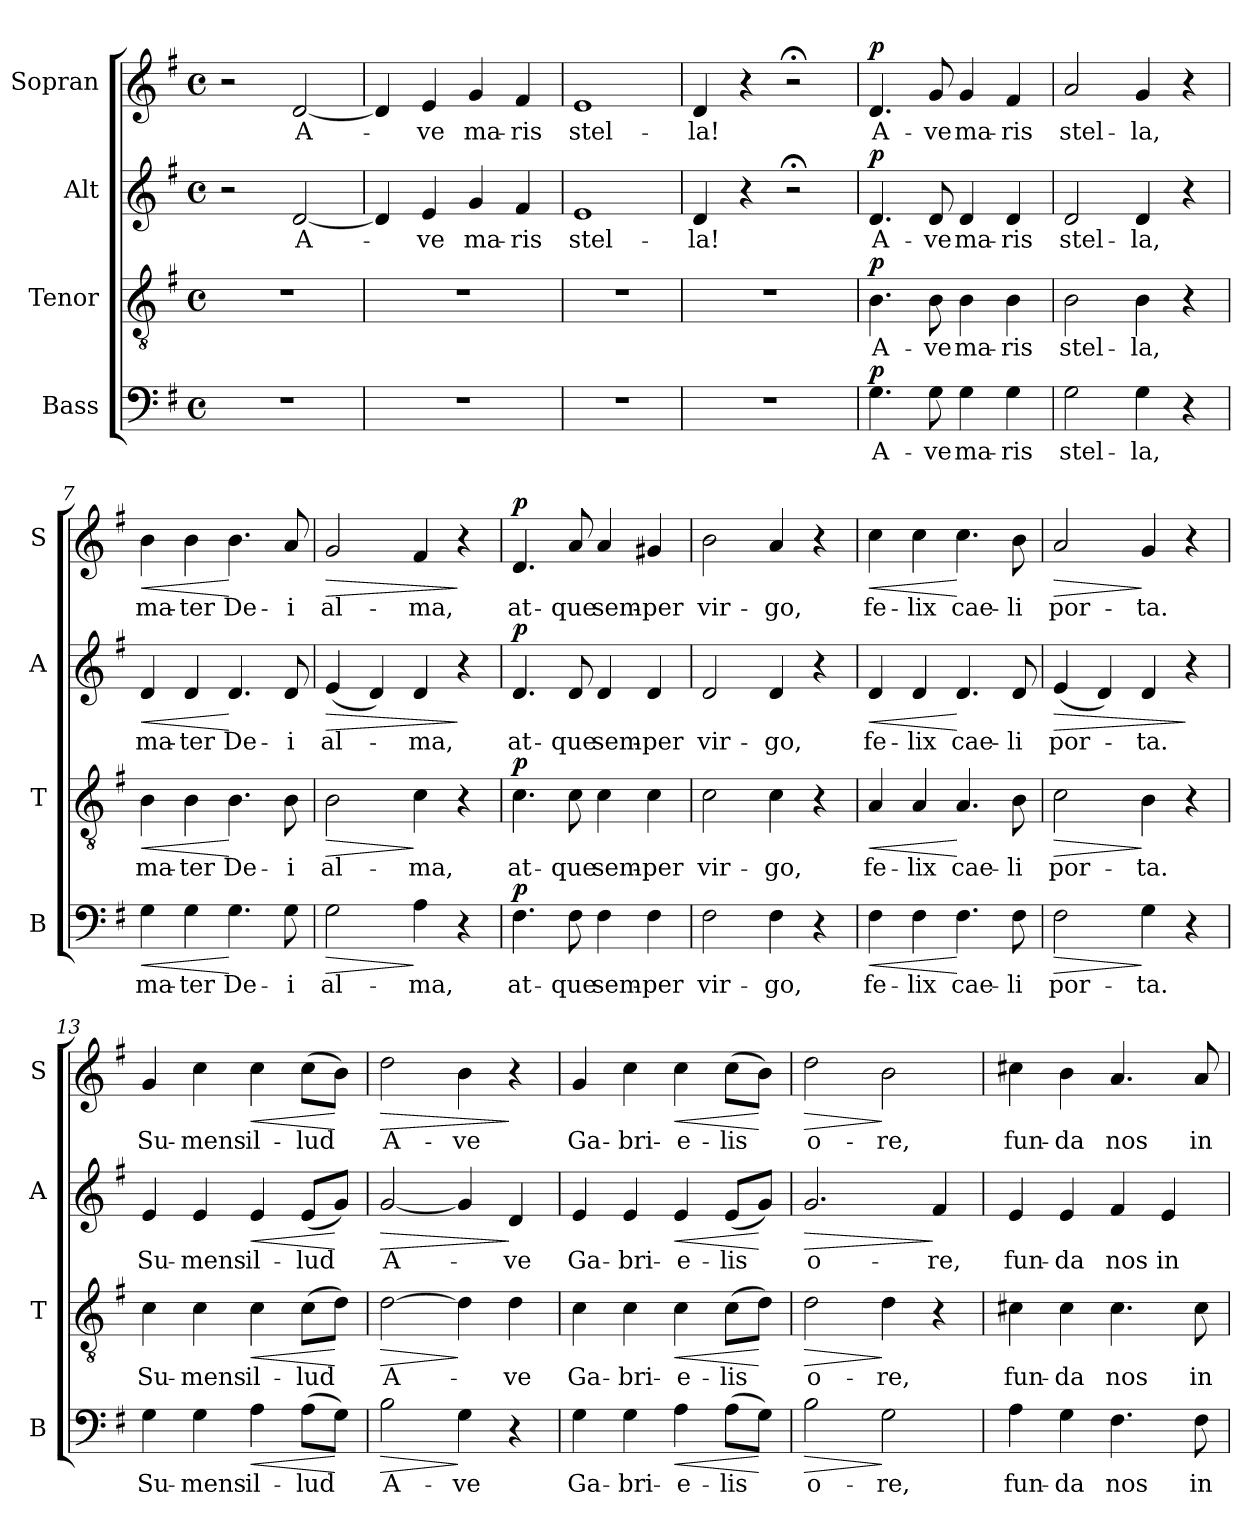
**kern	**text	**dynam	**kern	**text	**dynam	**kern	**text	**dynam	**kern	**text	**dynam
*part4	*part4	*part4	*part3	*part3	*part3	*part2	*part2	*part2	*part1	*part1	*part1
*staff4	*staff4	*staff4	*staff3	*staff3	*staff3	*staff2	*staff2	*staff2	*staff1	*staff1	*staff1
*I"Bass	*	*	*I"Tenor	*	*	*I"Alt	*	*	*I"Sopran	*	*
*I'B	*	*	*I'T	*	*	*I'A	*	*	*I'S	*	*
*clefF4	*	*	*clefGv2	*	*	*clefG2	*	*	*clefG2	*	*
*k[f#]	*	*	*k[f#]	*	*	*k[f#]	*	*	*k[f#]	*	*
*G:	*	*	*G:	*	*	*G:	*	*	*G:	*	*
*M4/4	*	*	*M4/4	*	*	*M4/4	*	*	*M4/4	*	*
*met(c)	*	*	*met(c)	*	*	*met(c)	*	*	*met(c)	*	*
*MM100	*	*	*MM100	*	*	*MM100	*	*	*MM100	*	*
=1	=1	=1	=1	=1	=1	=1	=1	=1	=1	=1	=1
1r	.	.	1r	.	.	2r	.	.	2r	.	.
!	!	!	!	!	!	!	!LO:LY:b	!	!	!LO:LY:b	!
.	.	.	.	.	.	[2d/	A-	.	[2d/	A-	.
=2	=2	=2	=2	=2	=2	=2	=2	=2	=2	=2	=2
1r	.	.	1r	.	.	4d/]	.	.	4d/]	.	.
!	!	!	!	!	!	!	!LO:LY:b	!	!	!LO:LY:b	!
.	.	.	.	.	.	4e/	-ve	.	4e/	-ve	.
!	!	!	!	!	!	!	!LO:LY:b	!	!	!LO:LY:b	!
.	.	.	.	.	.	4g/	ma-	.	4g/	ma-	.
!	!	!	!	!	!	!	!LO:LY:b	!	!	!LO:LY:b	!
.	.	.	.	.	.	4f#/	-ris	.	4f#/	-ris	.
=3	=3	=3	=3	=3	=3	=3	=3	=3	=3	=3	=3
!	!	!	!	!	!	!	!LO:LY:b	!	!	!LO:LY:b	!
1r	.	.	1r	.	.	1e	stel-	.	1e	stel-	.
=4	=4	=4	=4	=4	=4	=4	=4	=4	=4	=4	=4
!	!	!	!	!	!	!	!LO:LY:b	!	!	!LO:LY:b	!
1r	.	.	1r	.	.	4d/	-la!	.	4d/	-la!	.
.	.	.	.	.	.	4r	.	.	4r	.	.
.	.	.	.	.	.	2r;<	.	.	2r;<	.	.
=5	=5	=5	=5	=5	=5	=5	=5	=5	=5	=5	=5
!	!LO:LY:b	!LO:DY:a	!	!LO:LY:b	!LO:DY:a	!	!LO:LY:b	!LO:DY:a	!	!LO:LY:b	!LO:DY:a
4.G\	A-	p	4.B\	A-	p	4.d/	A-	p	4.d/	A-	p
!	!LO:LY:b	!	!	!LO:LY:b	!	!	!LO:LY:b	!	!	!LO:LY:b	!
8G\	-ve	.	8B\	-ve	.	8d/	-ve	.	8g/	-ve	.
!	!LO:LY:b	!	!	!LO:LY:b	!	!	!LO:LY:b	!	!	!LO:LY:b	!
4G\	ma-	.	4B\	ma-	.	4d/	ma-	.	4g/	ma-	.
!	!LO:LY:b	!	!	!LO:LY:b	!	!	!LO:LY:b	!	!	!LO:LY:b	!
4G\	-ris	.	4B\	-ris	.	4d/	-ris	.	4f#/	-ris	.
=6	=6	=6	=6	=6	=6	=6	=6	=6	=6	=6	=6
!	!LO:LY:b	!	!	!LO:LY:b	!	!	!LO:LY:b	!	!	!LO:LY:b	!
2G\	stel-	.	2B\	stel-	.	2d/	stel-	.	2a/	stel-	.
!	!LO:LY:b	!	!	!LO:LY:b	!	!	!LO:LY:b	!	!	!LO:LY:b	!
4G\	-la,	.	4B\	-la,	.	4d/	-la,	.	4g/	-la,	.
4r	.	.	4r	.	.	4r	.	.	4r	.	.
!!LO:LB:g=z
=7	=7	=7	=7	=7	=7	=7	=7	=7	=7	=7	=7
!	!LO:LY:b	!LO:HP:b	!	!LO:LY:b	!LO:HP:b	!	!LO:LY:b	!LO:HP:b	!	!LO:LY:b	!LO:HP:b
4G\	ma-	<	4B\	ma-	<	4d/	ma-	<	4b\	ma-	<
!	!LO:LY:b	!	!	!LO:LY:b	!	!	!LO:LY:b	!	!	!LO:LY:b	!
4G\	-ter	.	4B\	-ter	.	4d/	-ter	.	4b\	-ter	.
!	!LO:LY:b	!	!	!LO:LY:b	!	!	!LO:LY:b	!	!	!LO:LY:b	!
4.G\	De-	[	4.B\	De-	[	4.d/	De-	[	4.b\	De-	[
!	!LO:LY:b	!	!	!LO:LY:b	!	!	!LO:LY:b	!	!	!LO:LY:b	!
8G\	-i	.	8B\	-i	.	8d/	-i	.	8a/	-i	.
=8	=8	=8	=8	=8	=8	=8	=8	=8	=8	=8	=8
!	!LO:LY:b	!LO:HP:b	!	!LO:LY:b	!LO:HP:b	!	!LO:LY:b	!LO:HP:b	!	!LO:LY:b	!LO:HP:b
2G\	al-	>	2B\	al-	>	(<4e/	al-	>	2g/	al-	>
.	.	.	.	.	.	4d/)	.	.	.	.	.
!	!LO:LY:b	!	!	!LO:LY:b	!	!	!LO:LY:b	!	!	!LO:LY:b	!
4A\	-ma,	]	4c\	-ma,	]	4d/	-ma,	.	4f#/	-ma,	.
4r	.	.	4r	.	.	4r	.	]	4r	.	]
=9	=9	=9	=9	=9	=9	=9	=9	=9	=9	=9	=9
!	!LO:LY:b	!LO:DY:a	!	!LO:LY:b	!LO:DY:a	!	!LO:LY:b	!LO:DY:a	!	!LO:LY:b	!LO:DY:a
4.F#\	at-	p	4.c\	at-	p	4.d/	at-	p	4.d/	at-	p
!	!LO:LY:b	!	!	!LO:LY:b	!	!	!LO:LY:b	!	!	!LO:LY:b	!
8F#\	-que	.	8c\	-que	.	8d/	-que	.	8a/	-que	.
!	!LO:LY:b	!	!	!LO:LY:b	!	!	!LO:LY:b	!	!	!LO:LY:b	!
4F#\	sem-	.	4c\	sem-	.	4d/	sem-	.	4a/	sem-	.
!	!LO:LY:b	!	!	!LO:LY:b	!	!	!LO:LY:b	!	!	!LO:LY:b	!
4F#\	-per	.	4c\	-per	.	4d/	-per	.	4g#X/	-per	.
=10	=10	=10	=10	=10	=10	=10	=10	=10	=10	=10	=10
!	!LO:LY:b	!	!	!LO:LY:b	!	!	!LO:LY:b	!	!	!LO:LY:b	!
2F#\	vir-	.	2c\	vir-	.	2d/	vir-	.	2b\	vir-	.
!	!LO:LY:b	!	!	!LO:LY:b	!	!	!LO:LY:b	!	!	!LO:LY:b	!
4F#\	-go,	.	4c\	-go,	.	4d/	-go,	.	4a/	-go,	.
4r	.	.	4r	.	.	4r	.	.	4r	.	.
=11	=11	=11	=11	=11	=11	=11	=11	=11	=11	=11	=11
!	!LO:LY:b	!LO:HP:b	!	!LO:LY:b	!LO:HP:b	!	!LO:LY:b	!LO:HP:b	!	!LO:LY:b	!LO:HP:b
4F#\	fe-	<	4A/	fe-	<	4d/	fe-	<	4cc\	fe-	<
!	!LO:LY:b	!	!	!LO:LY:b	!	!	!LO:LY:b	!	!	!LO:LY:b	!
4F#\	-lix	.	4A/	-lix	.	4d/	-lix	.	4cc\	-lix	.
!	!LO:LY:b	!	!	!LO:LY:b	!	!	!LO:LY:b	!	!	!LO:LY:b	!
4.F#\	cae-	[	4.A/	cae-	[	4.d/	cae-	[	4.cc\	cae-	[
!	!LO:LY:b	!	!	!LO:LY:b	!	!	!LO:LY:b	!	!	!LO:LY:b	!
8F#\	-li	.	8B\	-li	.	8d/	-li	.	8b\	-li	.
=12	=12	=12	=12	=12	=12	=12	=12	=12	=12	=12	=12
!	!LO:LY:b	!LO:HP:b	!	!LO:LY:b	!LO:HP:b	!	!LO:LY:b	!LO:HP:b	!	!LO:LY:b	!LO:HP:b
2F#\	por-	>	2c\	por-	>	(<4e/	por-	>	2a/	por-	>
.	.	.	.	.	.	4d/)	.	.	.	.	.
!	!LO:LY:b	!	!	!LO:LY:b	!	!	!LO:LY:b	!	!	!LO:LY:b	!
4G\	-ta.	]	4B\	-ta.	]	4d/	-ta.	.	4g/	-ta.	]
4r	.	.	4r	.	.	4r	.	]	4r	.	.
!!LO:PB:g=z
=13	=13	=13	=13	=13	=13	=13	=13	=13	=13	=13	=13
!	!LO:LY:b	!	!	!LO:LY:b	!	!	!LO:LY:b	!	!	!LO:LY:b	!
4G\	Su-	.	4c\	Su-	.	4e/	Su-	.	4g/	Su-	.
!	!LO:LY:b	!	!	!LO:LY:b	!	!	!LO:LY:b	!	!	!LO:LY:b	!
4G\	-mens	.	4c\	-mens	.	4e/	-mens	.	4cc\	-mens	.
!	!LO:LY:b	!LO:HP:b	!	!LO:LY:b	!LO:HP:b	!	!LO:LY:b	!LO:HP:b	!	!LO:LY:b	!LO:HP:b
4A\	il-	<	4c\	il-	<	4e/	il-	<	4cc\	il-	<
!	!LO:LY:b	!	!	!LO:LY:b	!	!	!LO:LY:b	!	!	!LO:LY:b	!
(>8A\L	-lud	.	(>8c\L	-lud	.	(<8e/L	-lud	.	(>8cc\L	-lud	.
8G\J)	.	[	8d\J)	.	[	8g/J)	.	[	8b\J)	.	[
=14	=14	=14	=14	=14	=14	=14	=14	=14	=14	=14	=14
!	!LO:LY:b	!LO:HP:b	!	!LO:LY:b	!LO:HP:b	!	!LO:LY:b	!LO:HP:b	!	!LO:LY:b	!LO:HP:b
2B\	A-	>	[2d\	A-	>	[2g/	A-	>	2dd\	A-	>
!	!LO:LY:b	!	!	!	!	!	!	!	!	!LO:LY:b	!
4G\	-ve	]	4d\]	.	]	4g/]	.	.	4b\	-ve	.
!	!	!	!	!LO:LY:b	!	!	!LO:LY:b	!	!	!	!
4r	.	.	4d\	-ve	.	4d/	-ve	]	4r	.	]
=15	=15	=15	=15	=15	=15	=15	=15	=15	=15	=15	=15
!	!LO:LY:b	!	!	!LO:LY:b	!	!	!LO:LY:b	!	!	!LO:LY:b	!
4G\	Ga-	.	4c\	Ga-	.	4e/	Ga-	.	4g/	Ga-	.
!	!LO:LY:b	!	!	!LO:LY:b	!	!	!LO:LY:b	!	!	!LO:LY:b	!
4G\	-bri-	.	4c\	-bri-	.	4e/	-bri-	.	4cc\	-bri-	.
!	!LO:LY:b	!LO:HP:b	!	!LO:LY:b	!LO:HP:b	!	!LO:LY:b	!LO:HP:b	!	!LO:LY:b	!LO:HP:b
4A\	-e-	<	4c\	-e-	<	4e/	-e-	<	4cc\	-e-	<
!	!LO:LY:b	!	!	!LO:LY:b	!	!	!LO:LY:b	!	!	!LO:LY:b	!
(>8A\L	-lis	.	(>8c\L	-lis	.	(<8e/L	-lis	.	(>8cc\L	-lis	.
8G\J)	.	[	8d\J)	.	[	8g/J)	.	[	8b\J)	.	[
=16	=16	=16	=16	=16	=16	=16	=16	=16	=16	=16	=16
!	!LO:LY:b	!LO:HP:b	!	!LO:LY:b	!LO:HP:b	!	!LO:LY:b	!LO:HP:b	!	!LO:LY:b	!LO:HP:b
2B\	o-	>	2d\	o-	>	2.g/	o-	>	2dd\	o-	>
!	!LO:LY:b	!	!	!LO:LY:b	!	!	!	!	!	!LO:LY:b	!
2G\	-re,	]	4d\	-re,	]	.	.	.	2b\	-re,	]
!	!	!	!	!	!	!	!LO:LY:b	!	!	!	!
.	.	.	4r	.	.	4f#/	-re,	]	.	.	.
=17	=17	=17	=17	=17	=17	=17	=17	=17	=17	=17	=17
!	!LO:LY:b	!	!	!LO:LY:b	!	!	!LO:LY:b	!	!	!LO:LY:b	!
4A\	fun-	.	4c#X\	fun-	.	4e/	fun-	.	4cc#X\	fun-	.
!	!LO:LY:b	!	!	!LO:LY:b	!	!	!LO:LY:b	!	!	!LO:LY:b	!
4G\	-da	.	4c#\	-da	.	4e/	-da	.	4b\	-da	.
!	!LO:LY:b	!	!	!LO:LY:b	!	!	!LO:LY:b	!	!	!LO:LY:b	!
4.F#\	nos	.	4.c#\	nos	.	4f#/	nos	.	4.a/	nos	.
!	!	!	!	!	!	!	!LO:LY:b	!	!	!	!
.	.	.	.	.	.	4e/	in	.	.	.	.
!	!LO:LY:b	!	!	!LO:LY:b	!	!	!	!	!	!LO:LY:b	!
8F#\	in	.	8c#\	in	.	.	.	.	8a/	in	.
=	=	=	=	=	=	=	=	=	=	=	=
*-	*-	*-	*-	*-	*-	*-	*-	*-	*-	*-	*-
